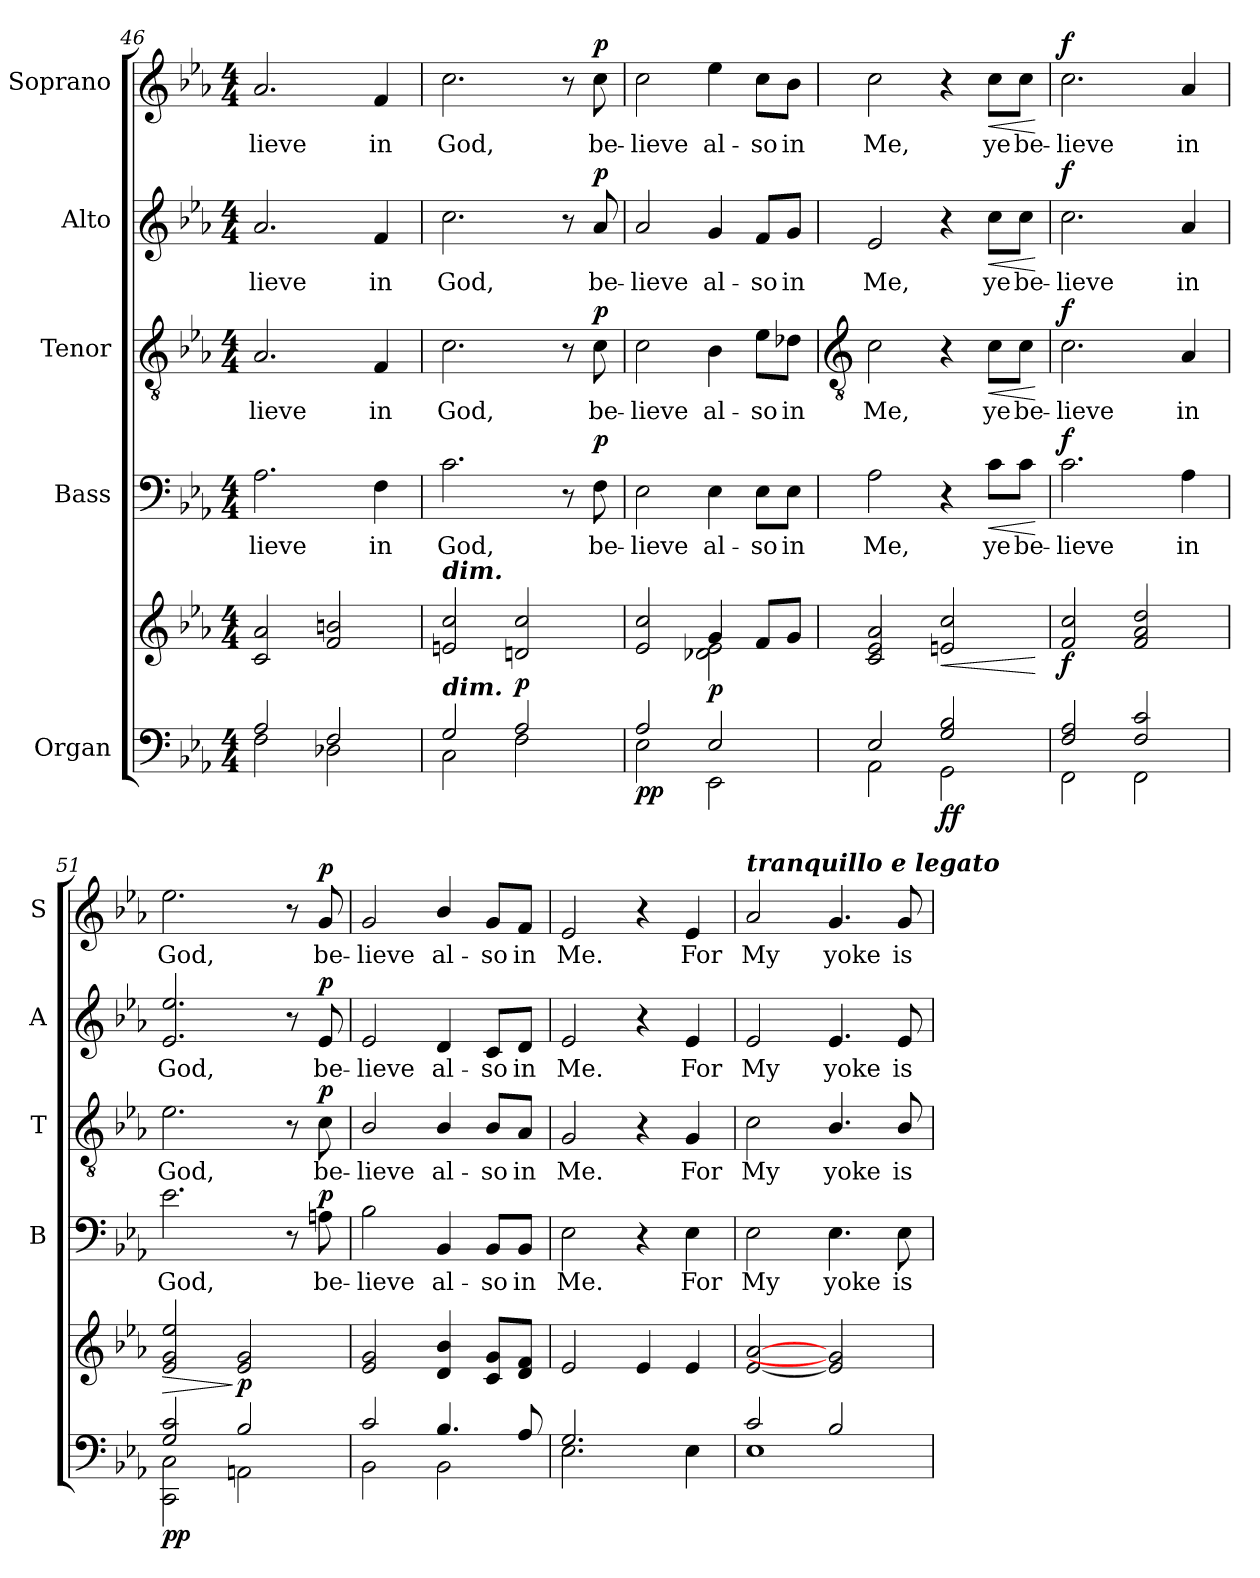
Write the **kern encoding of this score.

**kern	**kern	**dynam	**kern	**text	**dynam	**kern	**text	**dynam	**kern	**text	**dynam	**kern	**text	**dynam
*part5	*part5	*part5	*part4	*part4	*part4	*part3	*part3	*part3	*part2	*part2	*part2	*part1	*part1	*part1
*staff6	*staff5	*staff5/6	*staff4	*staff4	*staff4	*staff3	*staff3	*staff3	*staff2	*staff2	*staff2	*staff1	*staff1	*staff1
*I"Organ	*	*	*I"Bass	*	*	*I"Tenor	*	*	*I"Alto	*	*	*I"Soprano	*	*
*	*	*	*I'B	*	*	*I'T	*	*	*I'A	*	*	*I'S	*	*
*clefF4	*clefG2	*	*clefF4	*	*	*clefGv2	*	*	*clefG2	*	*	*clefG2	*	*
*k[b-e-a-]	*k[b-e-a-]	*	*k[b-e-a-]	*	*	*k[b-e-a-]	*	*	*k[b-e-a-]	*	*	*k[b-e-a-]	*	*
*E-:	*E-:	*	*E-:	*	*	*E-:	*	*	*E-:	*	*	*E-:	*	*
*M4/4	*M4/4	*	*M4/4	*	*	*M4/4	*	*	*M4/4	*	*	*M4/4	*	*
=46	=46	=46	=46	=46	=46	=46	=46	=46	=46	=46	=46	=46	=46	=46
*^	*^	*	*	*	*	*	*	*	*	*	*	*	*	*
!	!	!	!	!	!	!LO:LY:b	!	!	!LO:LY:b	!	!	!LO:LY:b	!	!	!LO:LY:b	!
2A-/	2F\	2c/ 2a-/	1ryy	.	2.A-	-lieve	.	2.A-	-lieve	.	2.a-	-lieve	.	2.a-	-lieve	.
2F/	2D-X\	2f/ 2bn/	.	.	.	.	.	.	.	.	.	.	.	.	.	.
!	!	!	!	!	!	!LO:LY:b	!	!	!LO:LY:b	!	!	!LO:LY:b	!	!	!LO:LY:b	!
.	.	.	.	.	4F	in	.	4F	in	.	4f	in	.	4f	in	.
=47	=47	=47	=47	=47	=47	=47	=47	=47	=47	=47	=47	=47	=47	=47	=47	=47
!	!	!LO:TX:a:Bi:t=dim.	!	!	!	!	!	!	!	!	!	!	!	!	!	!
!LO:TX:a:Bi:t=dim.	!	!	!	!	!	!	!	!	!	!	!	!	!	!	!	!
!	!	!	!	!	!	!LO:LY:b	!	!	!LO:LY:b	!	!	!LO:LY:b	!	!	!LO:LY:b	!
2G/	2C\	2en/ 2cc/	1ryy	.	2.c	God,	.	2.c	God,	.	2.cc	God,	.	2.cc	God,	.
!	!	!	!	!LO:DY:b	!	!	!	!	!	!	!	!	!	!	!	!
2A-/	2F\	2dn/ 2cc/	.	p	.	.	.	.	.	.	.	.	.	.	.	.
.	.	.	.	.	8r	.	.	8r	.	.	8r	.	.	8r	.	.
!	!	!	!	!	!	!LO:LY:b	!LO:DY:b	!	!LO:LY:b	!LO:DY:b	!	!LO:LY:b	!LO:DY:b	!	!LO:LY:b	!LO:DY:b
.	.	.	.	.	8F	be-	p	8c	be-	p	8a-	be-	p	8cc	be-	p
=48	=48	=48	=48	=48	=48	=48	=48	=48	=48	=48	=48	=48	=48	=48	=48	=48
!	!	!	!	!LO:DY:b=2	!	!LO:LY:b	!	!	!LO:LY:b	!	!	!LO:LY:b	!	!	!LO:LY:b	!
!	!	!	!	!LO:DY:n=1:b=2	!	!	!	!	!	!	!	!	!	!	!	!
2A-/	2E-\	2e-/ 2cc/	2ryy	p p	2E-	-lieve	.	2c	-lieve	.	2a-	-lieve	.	2cc	-lieve	.
!	!	!	!	!LO:DY:n=2:b	!	!LO:LY:b	!	!	!LO:LY:b	!	!	!LO:LY:b	!	!	!LO:LY:b	!
2E-/	2EE-\	4g/	2d-X\ 2e-\	p	4E-	al-	.	4B-	al-	.	4g	al-	.	4ee-	al-	.
!	!	!	!	!	!	!LO:LY:b	!	!	!LO:LY:b	!	!	!LO:LY:b	!	!	!LO:LY:b	!
.	.	8f/L	.	.	8E-\L	-so	.	8e-\L	-so	.	8f/L	-so	.	8cc\L	-so	.
!	!	!	!	!	!	!LO:LY:b	!	!	!LO:LY:b	!	!	!LO:LY:b	!	!	!LO:LY:b	!
.	.	8g/J	.	.	8E-\J	in	.	8d-X\J	in	.	8g/J	in	.	8b-\J	in	.
*	*	*v	*v	*	*	*	*	*	*	*	*	*	*	*	*	*
!!LO:LB:g=z
=49	=49	=49	=49	=49	=49	=49	=49	=49	=49	=49	=49	=49	=49	=49	=49
*	*	*	*	*	*	*	*clefGv2	*	*	*	*	*	*	*	*
!	!	!	!	!	!LO:LY:b	!	!	!LO:LY:b	!	!	!LO:LY:b	!	!	!LO:LY:b	!
2E-/	2AA-\	2c 2e- 2a-	.	2A-	Me,	.	2c	Me,	.	2e-	Me,	.	2cc	Me,	.
!	!	!	!LO:HP:b	!	!	!	!	!	!	!	!	!	!	!	!
!	!	!	!LO:DY:n=1:b=2	!	!	!	!	!	!	!	!	!	!	!	!
!	!	!	!LO:DY:n=2:b=2	!	!	!	!	!	!	!	!	!	!	!	!
2G/ 2B-/	2GG\	2en 2cc	< f f	4r	.	.	4r	.	.	4r	.	.	4r	.	.
!	!	!	!	!	!LO:LY:b	!LO:HP:b	!	!LO:LY:b	!LO:HP:b	!	!LO:LY:b	!LO:HP:b	!	!LO:LY:b	!LO:HP:b
.	.	.	.	8c\L	ye	<	8c\L	ye	<	8cc\L	ye	<	8cc\L	ye	<
!	!	!	!	!	!LO:LY:b	!	!	!LO:LY:b	!	!	!LO:LY:b	!	!	!LO:LY:b	!
.	.	.	.	8c\J	be-	.	8c\J	be-	.	8cc\J	be-	.	8cc\J	be-	.
*v	*v	*	*	*	*	*	*	*	*	*	*	*	*	*	*
.	.	[	.	.	[	.	.	[	.	.	[	.	.	[
=50	=50	=50	=50	=50	=50	=50	=50	=50	=50	=50	=50	=50	=50	=50
*^	*	*	*	*	*	*	*	*	*	*	*	*	*	*
!	!	!	!LO:DY:b	!	!LO:LY:b	!LO:DY:b	!	!LO:LY:b	!LO:DY:b	!	!LO:LY:b	!LO:DY:b	!	!LO:LY:b	!LO:DY:b
2F/ 2A-/	2FF\	2f 2cc	f	2.c	lieve	f	2.c	lieve	f	2.cc	lieve	f	2.cc	lieve	f
2F/ 2c/	2FF\	2f 2a- 2dd	.	.	.	.	.	.	.	.	.	.	.	.	.
!	!	!	!	!	!LO:LY:b	!	!	!LO:LY:b	!	!	!LO:LY:b	!	!	!LO:LY:b	!
.	.	.	.	4A-	in	.	4A-	in	.	4a-	in	.	4a-	in	.
=51	=51	=51	=51	=51	=51	=51	=51	=51	=51	=51	=51	=51	=51	=51	=51
!	!	!	!LO:HP:b	!	!LO:LY:b	!	!	!LO:LY:b	!	!	!LO:LY:b	!	!	!LO:LY:b	!
!	!	!	!LO:DY:n=1:b=2	!	!	!	!	!	!	!	!	!	!	!	!
!	!	!	!LO:DY:n=2:b=2	!	!	!	!	!	!	!	!	!	!	!	!
2G/ 2c/	2CC\ 2C\	2e- 2g 2ee-	> p p	2.e-	God,	.	2.e-	God,	.	2.e- 2.ee-	God,	.	2.ee-	God,	.
!	!	!	!LO:DY:n=3:b	!	!	!	!	!	!	!	!	!	!	!	!
2B-/	2AAn\	2e- 2g	] p	.	.	.	.	.	.	.	.	.	.	.	.
.	.	.	.	8r	.	.	8r	.	.	8r	.	.	8r	.	.
!	!	!	!	!	!LO:LY:b	!LO:DY:b	!	!LO:LY:b	!LO:DY:b	!	!LO:LY:b	!LO:DY:b	!	!LO:LY:b	!LO:DY:b
.	.	.	.	8An	be-	p	8c	be-	p	8e-	be-	p	8g	be-	p
=52	=52	=52	=52	=52	=52	=52	=52	=52	=52	=52	=52	=52	=52	=52	=52
!	!	!	!	!	!LO:LY:b	!	!	!LO:LY:b	!	!	!LO:LY:b	!	!	!LO:LY:b	!
2c/	2BB-\	2e- 2g	.	2B-\	-lieve	.	2B-/	-lieve	.	2e-	-lieve	.	2g	-lieve	.
!	!	!	!	!	!LO:LY:b	!	!	!LO:LY:b	!	!	!LO:LY:b	!	!	!LO:LY:b	!
4.B-/	2BB-\	4d 4b-	.	4BB-/	al-	.	4B-/	al-	.	4d/	al-	.	4b-/	al-	.
!	!	!	!	!	!LO:LY:b	!	!	!LO:LY:b	!	!	!LO:LY:b	!	!	!LO:LY:b	!
.	.	8c 8gL	.	8BB-/L	-so	.	8B-/L	-so	.	8c/L	-so	.	8g/L	-so	.
!	!	!	!	!	!LO:LY:b	!	!	!LO:LY:b	!	!	!LO:LY:b	!	!	!LO:LY:b	!
8A-/	.	8d 8fJ	.	8BB-/J	in	.	8A-/J	in	.	8d/J	in	.	8f/J	in	.
=53	=53	=53	=53	=53	=53	=53	=53	=53	=53	=53	=53	=53	=53	=53	=53
!	!	!	!	!	!LO:LY:b	!	!	!LO:LY:b	!	!	!LO:LY:b	!	!	!LO:LY:b	!
2.G/	2.E-\	2e-	.	2E-	Me.	.	2G	Me.	.	2e-	Me.	.	2e-	Me.	.
.	.	4e-	.	4r	.	.	4r	.	.	4r	.	.	4r	.	.
!	!	!	!	!	!LO:LY:b	!	!	!LO:LY:b	!	!	!LO:LY:b	!	!	!LO:LY:b	!
4ryy	4E-\	4e-	.	4E-	For	.	4G	For	.	4e-	For	.	4e-	For	.
=54	=54	=54	=54	=54	=54	=54	=54	=54	=54	=54	=54	=54	=54	=54	=54
!	!	!	!	!	!	!	!	!	!	!	!	!	!LO:TX:a:Bi:t=tranquillo e legato	!	!
!	!	!	!	!	!LO:LY:b	!	!	!LO:LY:b	!	!	!LO:LY:b	!	!	!LO:LY:b	!
2c/	1E-\	[2e- [2a-	.	2E-	My	.	2c	My	.	2e-	My	.	2a-	My	.
!	!	!	!	!	!LO:LY:b	!	!	!LO:LY:b	!	!	!LO:LY:b	!	!	!LO:LY:b	!
2B-/	.	2e-] 2g]	.	4.E-	yoke	.	4.B-/	yoke	.	4.e-	yoke	.	4.g	yoke	.
!	!	!	!	!	!LO:LY:b	!	!	!LO:LY:b	!	!	!LO:LY:b	!	!	!LO:LY:b	!
.	.	.	.	8E-	is	.	8B-/	is	.	8e-	is	.	8g	is	.
*v	*v	*	*	*	*	*	*	*	*	*	*	*	*	*	*
=	=	=	=	=	=	=	=	=	=	=	=	=	=	=
*-	*-	*-	*-	*-	*-	*-	*-	*-	*-	*-	*-	*-	*-	*-
